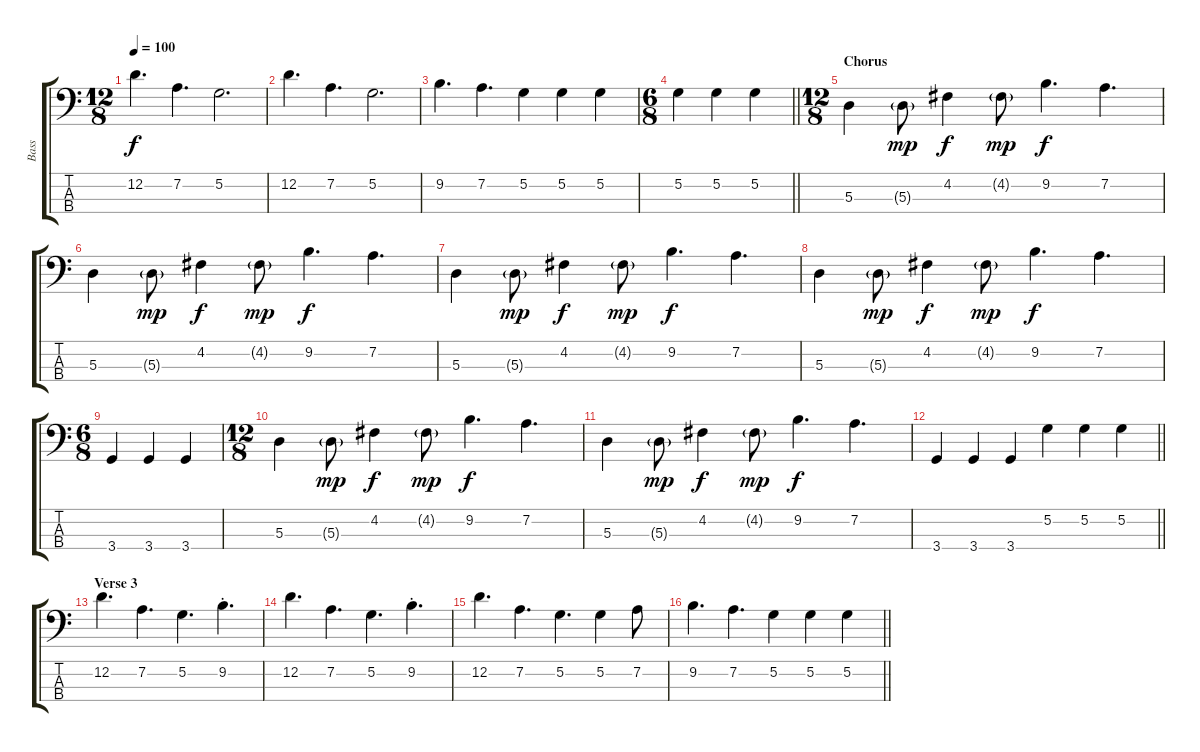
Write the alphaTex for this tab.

\track ("Bass" "Bass") {instrument electricbassfinger}
\staff {score tabs}
\tuning (G2 D2 A1 E1) {hide}
\ts (12 8)
\tempo 100
\clef f4
\ks c
12.2.4{d dy f} 7.2.4{d} 5.2.2{d} |
12.2.4{d} 7.2.4{d} 5.2.2{d} |
9.2.4{d} 7.2.4{d} 5.2.4 5.2.4 5.2.4 |
\ts (6 8)
\barLineRight lightlight
5.2.4 5.2.4 5.2.4 |
\ts (12 8)
\section ("" "Chorus")
5.3.4 5.3{g}.8{dy mp} 4.2.4{dy f} 4.2{g}.8{dy mp} 9.2.4{d dy f} 7.2.4{d} |
5.3.4 5.3{g}.8{dy mp} 4.2.4{dy f} 4.2{g}.8{dy mp} 9.2.4{d dy f} 7.2.4{d} |
5.3.4 5.3{g}.8{dy mp} 4.2.4{dy f} 4.2{g}.8{dy mp} 9.2.4{d dy f} 7.2.4{d} |
5.3.4 5.3{g}.8{dy mp} 4.2.4{dy f} 4.2{g}.8{dy mp} 9.2.4{d dy f} 7.2.4{d} |
\ts (6 8)
3.4.4 3.4.4 3.4.4 |
\ts (12 8)
5.3.4 5.3{g}.8{dy mp} 4.2.4{dy f} 4.2{g}.8{dy mp} 9.2.4{d dy f} 7.2.4{d} |
5.3.4 5.3{g}.8{dy mp} 4.2.4{dy f} 4.2{g}.8{dy mp} 9.2.4{d dy f} 7.2.4{d} |
\barLineRight lightlight
3.4.4 3.4.4 3.4.4 5.2.4 5.2.4 5.2.4 |
\section ("" "Verse 3")
12.2.4{d} 7.2.4{d} 5.2.4{d} 9.2{st}.4{d} |
12.2.4{d} 7.2.4{d} 5.2.4{d} 9.2{st}.4{d} |
12.2.4{d} 7.2.4{d} 5.2.4{d} 5.2.4 7.2.8 |
\barLineRight lightlight
9.2.4{d} 7.2.4{d} 5.2.4 5.2.4 5.2.4
